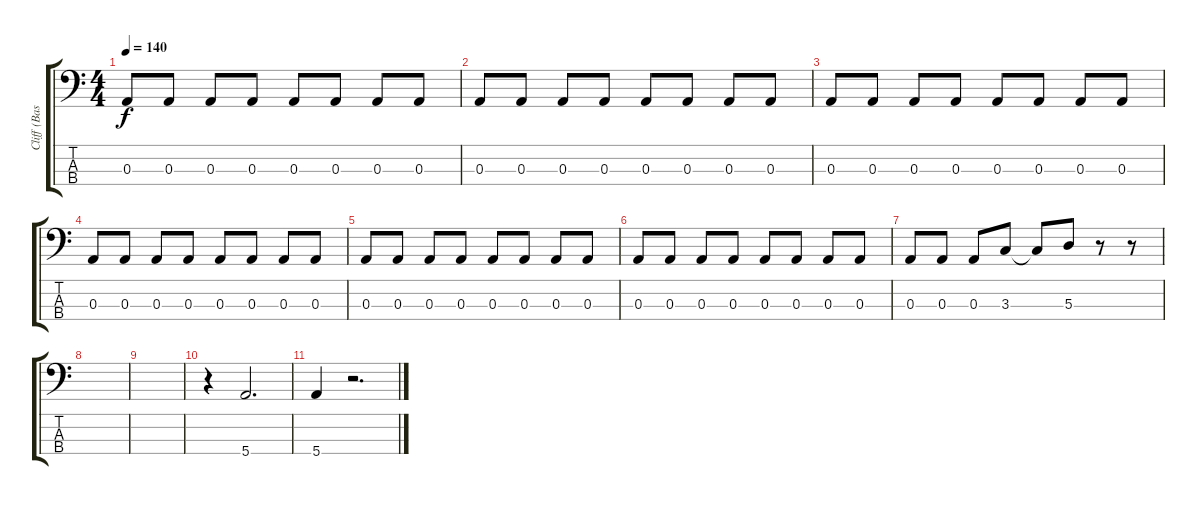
\track ("Cliff (Bass)" "Cliff (Bas") {instrument electricbassfinger}
\staff {score tabs}
\tuning (G2 D2 A1 E1) {hide}
\ts (4 4)
\tempo 140
\clef f4
\ks c
0.3.8{dy f} 0.3.8 0.3.8 0.3.8 0.3.8 0.3.8 0.3.8 0.3.8 |
0.3.8 0.3.8 0.3.8 0.3.8 0.3.8 0.3.8 0.3.8 0.3.8 |
0.3.8 0.3.8 0.3.8 0.3.8 0.3.8 0.3.8 0.3.8 0.3.8 |
0.3.8 0.3.8 0.3.8 0.3.8 0.3.8 0.3.8 0.3.8 0.3.8 |
0.3.8 0.3.8 0.3.8 0.3.8 0.3.8 0.3.8 0.3.8 0.3.8 |
0.3.8 0.3.8 0.3.8 0.3.8 0.3.8 0.3.8 0.3.8 0.3.8 |
0.3.8 0.3.8 0.3.8 3.3.8 3.3{t}.8 5.3.8 r.8 r.8 |
|
|
r.4 5.4.2{d} |
5.4.4 r.2{d}
